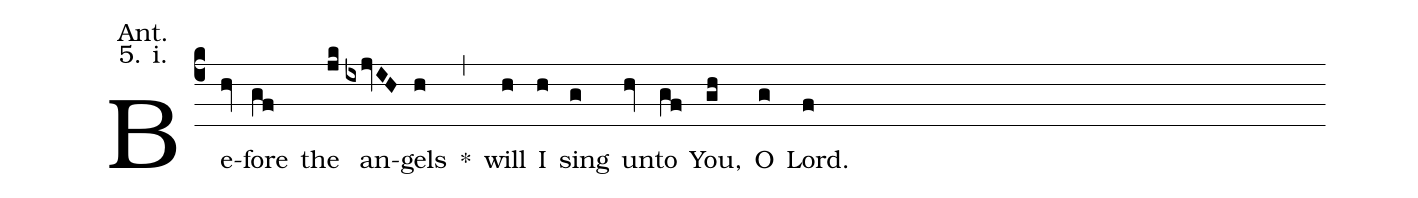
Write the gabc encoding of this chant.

annotation: Ant.;
annotation: 5. i.;
%%
(c4) Be(hv)fore(gf) the(jk) an(ixjvIH)gels(h) <sp>*</sp>(,) will(h) I(h) sing(g) un(hv)to(gf) You,(gh) O(g) Lord.(f)
